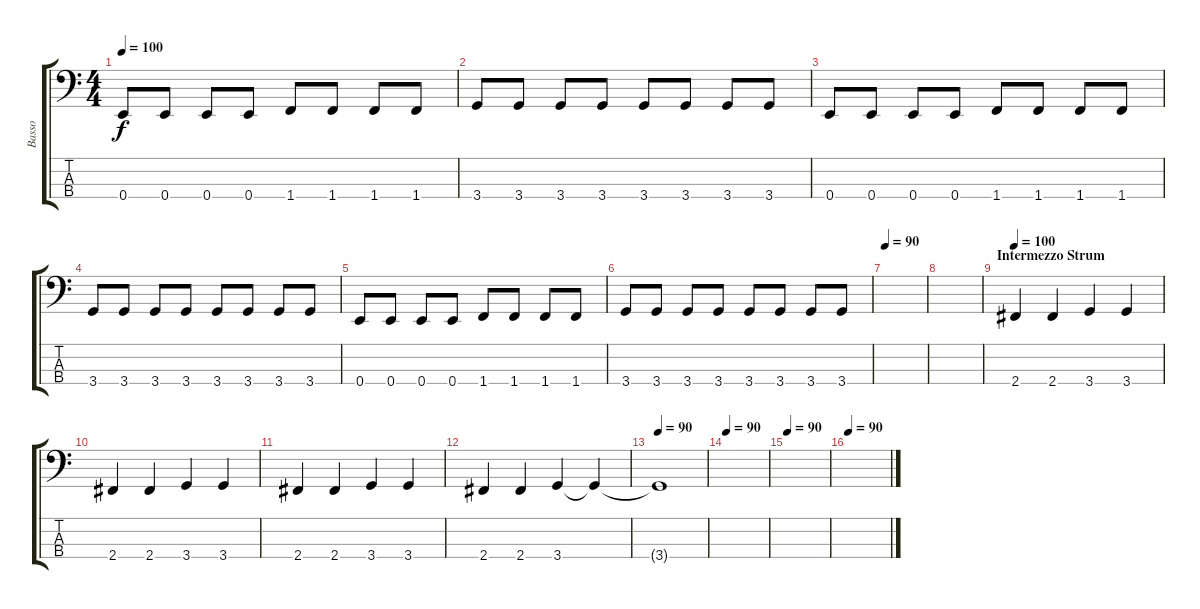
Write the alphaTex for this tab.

\track ("Basso" "Basso") {instrument electricbassfinger}
\staff {score tabs}
\tuning (G2 D2 A1 E1) {hide}
\ts (4 4)
\tempo 100
\clef f4
\ks c
0.4.8{dy f} 0.4.8 0.4.8 0.4.8 1.4.8 1.4.8 1.4.8 1.4.8 |
3.4.8 3.4.8 3.4.8 3.4.8 3.4.8 3.4.8 3.4.8 3.4.8 |
0.4.8 0.4.8 0.4.8 0.4.8 1.4.8 1.4.8 1.4.8 1.4.8 |
3.4.8 3.4.8 3.4.8 3.4.8 3.4.8 3.4.8 3.4.8 3.4.8 |
0.4.8 0.4.8 0.4.8 0.4.8 1.4.8 1.4.8 1.4.8 1.4.8 |
3.4.8 3.4.8 3.4.8 3.4.8 3.4.8 3.4.8 3.4.8 3.4.8 |
\tempo 90
|
|
\section ("" "Intermezzo Strum")
\tempo 100
2.4.4 2.4.4 3.4.4 3.4.4 |
2.4.4 2.4.4 3.4.4 3.4.4 |
2.4.4 2.4.4 3.4.4 3.4.4 |
2.4.4 2.4.4 3.4.4 3.4{t}.4 |
\tempo 90
3.4{t}.1 |
\tempo 90
|
\tempo 90
|
\tempo 90
